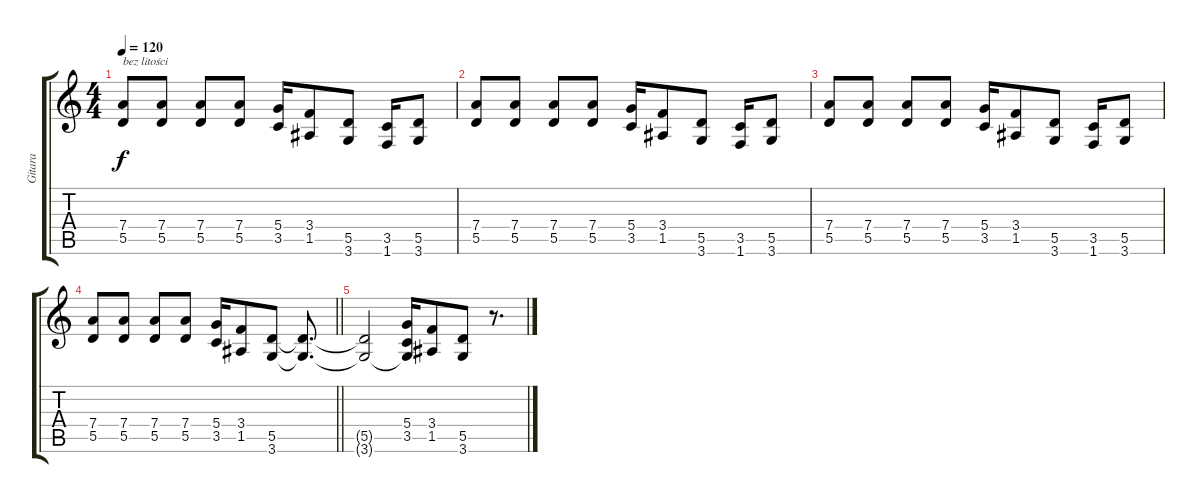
\track ("Gitara" "Gitara") {instrument distortionguitar}
\staff {score tabs}
\tuning (E4 B3 G3 D3 A2 E2) {hide}
\ts (4 4)
\tempo 120
\clef g2
\ks c
(7.4 5.5).8{txt "bez litości" dy f} (7.4 5.5).8 (7.4 5.5).8 (7.4 5.5).8 (5.4 3.5).16 (3.4 1.5).8 (5.5 3.6).8 (3.5 1.6).16 (5.5 3.6).8 |
(7.4 5.5).8 (7.4 5.5).8 (7.4 5.5).8 (7.4 5.5).8 (5.4 3.5).16 (3.4 1.5).8 (5.5 3.6).8 (3.5 1.6).16 (5.5 3.6).8 |
(7.4 5.5).8 (7.4 5.5).8 (7.4 5.5).8 (7.4 5.5).8 (5.4 3.5).16 (3.4 1.5).8 (5.5 3.6).8 (3.5 1.6).16 (5.5 3.6).8 |
\barLineRight lightlight
(7.4 5.5).8 (7.4 5.5).8 (7.4 5.5).8 (7.4 5.5).8 (5.4 3.5).16 (3.4 1.5).8 (5.5 3.6).8 (5.5{t} 3.6{t}).8{d} |
(5.5{t} 3.6{t}).2 (5.4 3.5 3.6{t}).16 (3.4 1.5).8 (5.5 3.6).8 r.8{d}
